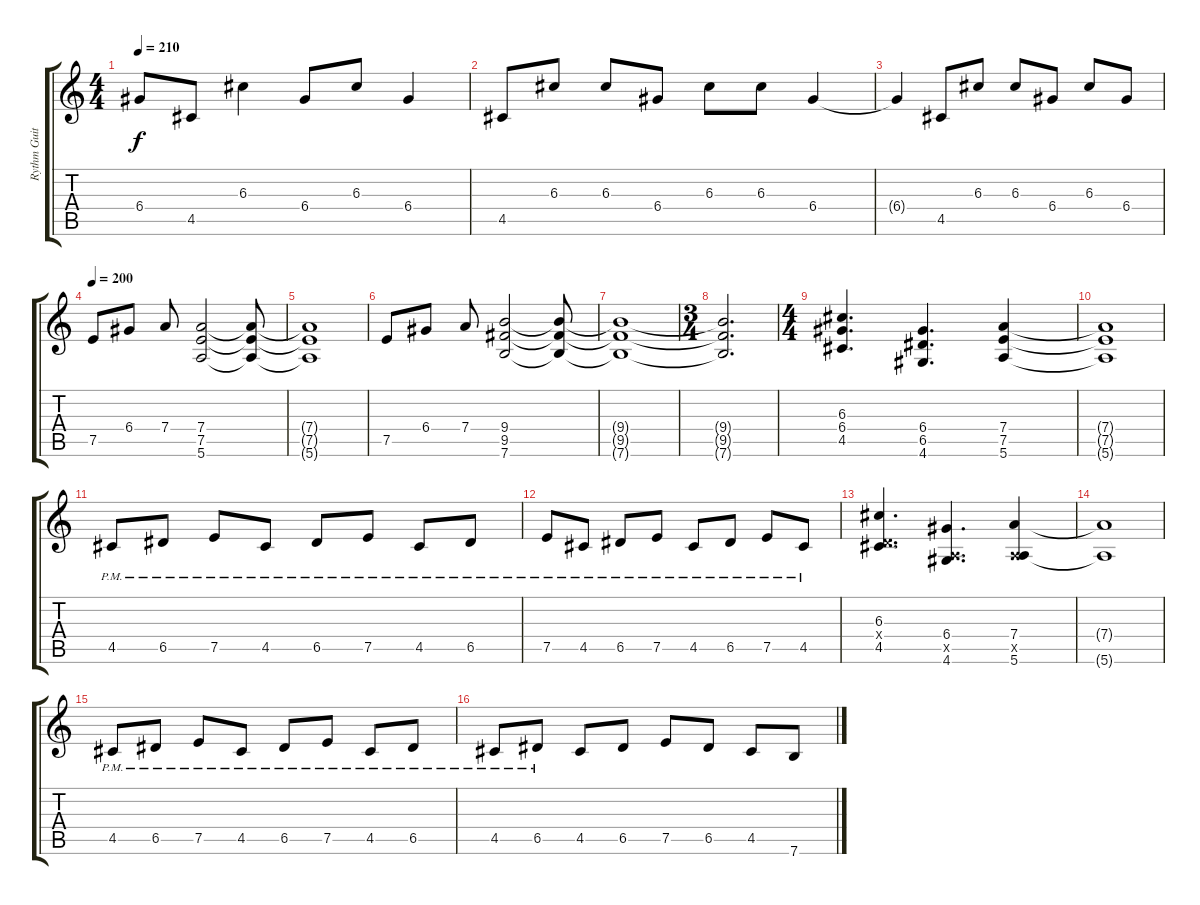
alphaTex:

\track ("Rythm Guitar 2" "Rythm Guit") {instrument distortionguitar}
\staff {score tabs}
\tuning (E4 B3 G3 D3 A2 E2) {hide}
\ts (4 4)
\tempo 210
\clef g2
\ks c
6.4{t}.8{dy f} 4.5.8 6.3.4 6.4.8 6.3.8 6.4.4 |
4.5.8 6.3.8 6.3.8 6.4.8 6.3.8 6.3.8 6.4.4 |
6.4{t}.4 4.5.8 6.3.8 6.3.8 6.4.8 6.3.8 6.4.8 |
\tempo 200
7.5.8{volume 16} 6.4.8 7.4.8 (7.4 7.5 5.6).2 (7.4{t} 7.5{t} 5.6{t}).8 |
(7.4{t} 7.5{t} 5.6{t}).1 |
7.5.8 6.4.8 7.4.8 (9.4 9.5 7.6).2 (9.4{t} 9.5{t} 7.6{t}).8 |
(9.4{t} 9.5{t} 7.6{t}).1 |
\ts (3 4)
(9.4{t} 9.5{t} 7.6{t}).2{d} |
\ts (4 4)
(6.3 6.4 4.5).4{d} (6.4 6.5 4.6).4{d} (7.4 7.5 5.6).4 |
(7.4{t} 7.5{t} 5.6{t}).1 |
4.5{pm}.8 6.5{pm}.8 7.5{pm}.8 4.5{pm}.8 6.5{pm}.8 7.5{pm}.8 4.5{pm}.8 6.5{pm}.8 |
7.5{pm}.8 4.5{pm}.8 6.5{pm}.8 7.5{pm}.8 4.5{pm}.8 6.5{pm}.8 7.5{pm}.8 4.5{pm}.8 |
(6.3 0.4{x} 4.5).4{d} (6.4 0.5{x} 4.6).4{d} (7.4 0.5{x} 5.6).4 |
(7.4{t} 5.6{t}).1 |
4.5{pm}.8 6.5{pm}.8 7.5{pm}.8 4.5{pm}.8 6.5{pm}.8 7.5{pm}.8 4.5{pm}.8 6.5{pm}.8 |
4.5{pm}.8 6.5{pm}.8 4.5.8 6.5.8 7.5.8 6.5.8 4.5.8 7.6.8
